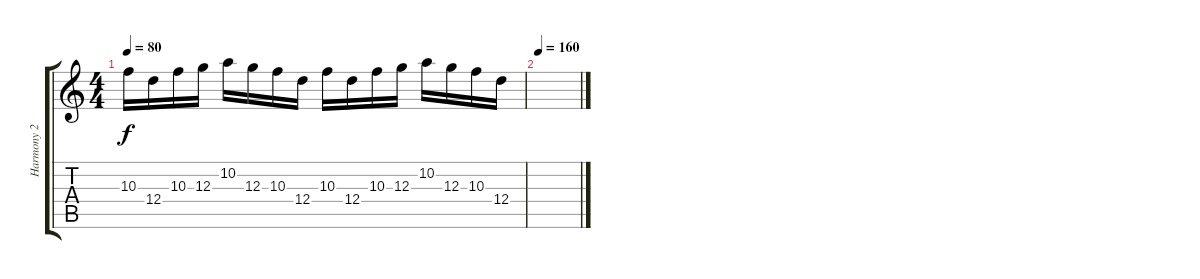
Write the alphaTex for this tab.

\track ("Harmony 2" "Harmony 2") {instrument distortionguitar}
\staff {score tabs}
\tuning (E4 B3 G3 D3 A2 E2) {hide}
\ts (4 4)
\tempo 80
\clef g2
\ks c
10.3.16{dy f} 12.4.16 10.3.16 12.3.16 10.2.16 12.3.16 10.3.16 12.4.16 10.3.16 12.4.16 10.3.16 12.3.16 10.2.16 12.3.16 10.3.16 12.4.16 |
\tempo 160
